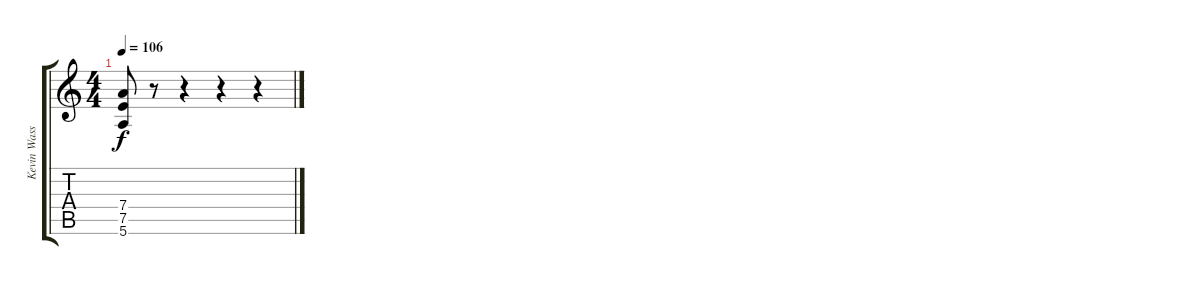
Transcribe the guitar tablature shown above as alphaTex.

\track ("Kevin Wasserman - Guitar" "Kevin Wass") {instrument overdrivenguitar}
\staff {score tabs}
\tuning (E4 B3 G3 D3 A2 E2) {hide}
\ts (4 4)
\tempo 106
\clef g2
\ks c
(7.4 7.5 5.6).8{dy f} r.8 r.4 r.4 r.4
